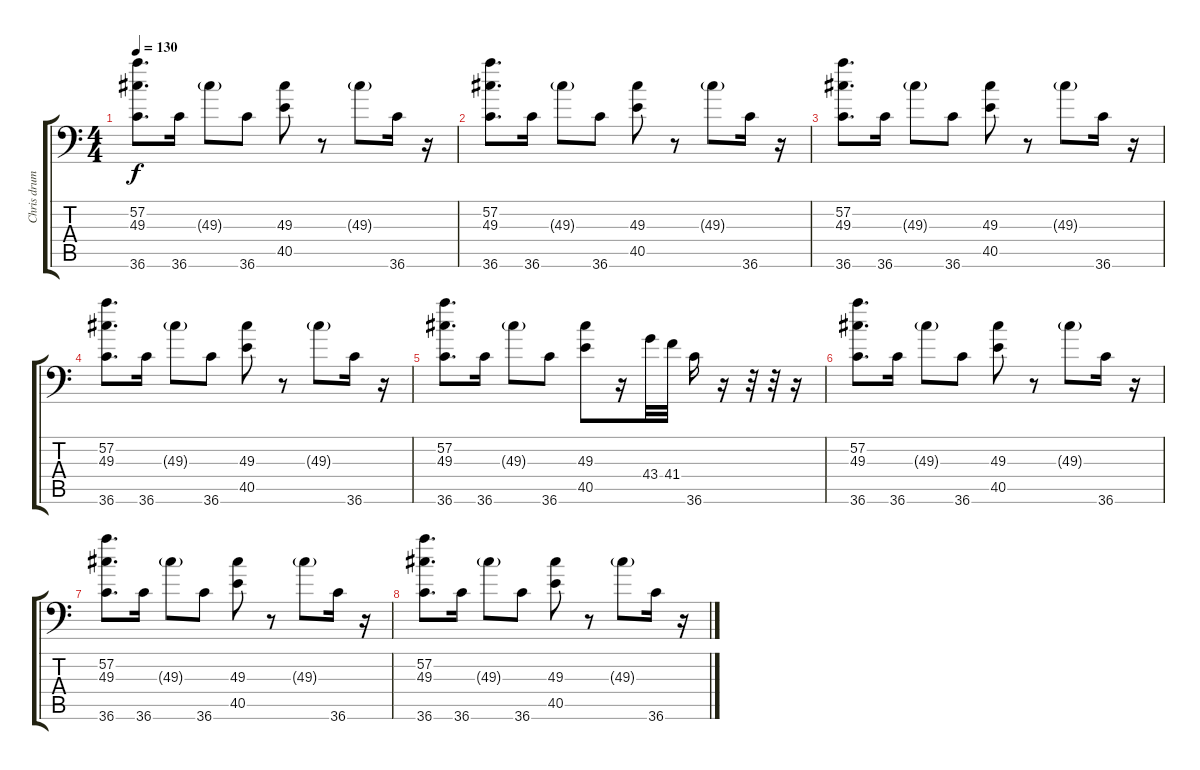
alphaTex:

\track ("Chris drums" "Chris drum") {instrument acousticgrandpiano}
\staff {score tabs}
\tuning (C-1 C-1 C-1 C-1 C-1 C-1) {hide}
\ts (4 4)
\tempo 130
\clef f4
\ks c
(57.2 49.3 36.6).8{d dy f} 36.6.16 49.3{g}.8 36.6.8 (49.3 40.5).8 r.8 49.3{g}.8 36.6.16 r.16 |
(57.2 49.3 36.6).8{d} 36.6.16 49.3{g}.8 36.6.8 (49.3 40.5).8 r.8 49.3{g}.8 36.6.16 r.16 |
(57.2 49.3 36.6).8{d} 36.6.16 49.3{g}.8 36.6.8 (49.3 40.5).8 r.8 49.3{g}.8 36.6.16 r.16 |
(57.2 49.3 36.6).8{d} 36.6.16 49.3{g}.8 36.6.8 (49.3 40.5).8 r.8 49.3{g}.8 36.6.16 r.16 |
(57.2 49.3 36.6).8{d} 36.6.16 49.3{g}.8 36.6.8 (49.3 40.5).8 r.16 43.4.32 41.4.32 36.6.16 r.16 r.32 r.32 r.16 |
(57.2 49.3 36.6).8{d} 36.6.16 49.3{g}.8 36.6.8 (49.3 40.5).8 r.8 49.3{g}.8 36.6.16 r.16 |
(57.2 49.3 36.6).8{d} 36.6.16 49.3{g}.8 36.6.8 (49.3 40.5).8 r.8 49.3{g}.8 36.6.16 r.16 |
(57.2 49.3 36.6).8{d} 36.6.16 49.3{g}.8 36.6.8 (49.3 40.5).8 r.8 49.3{g}.8 36.6.16 r.16
